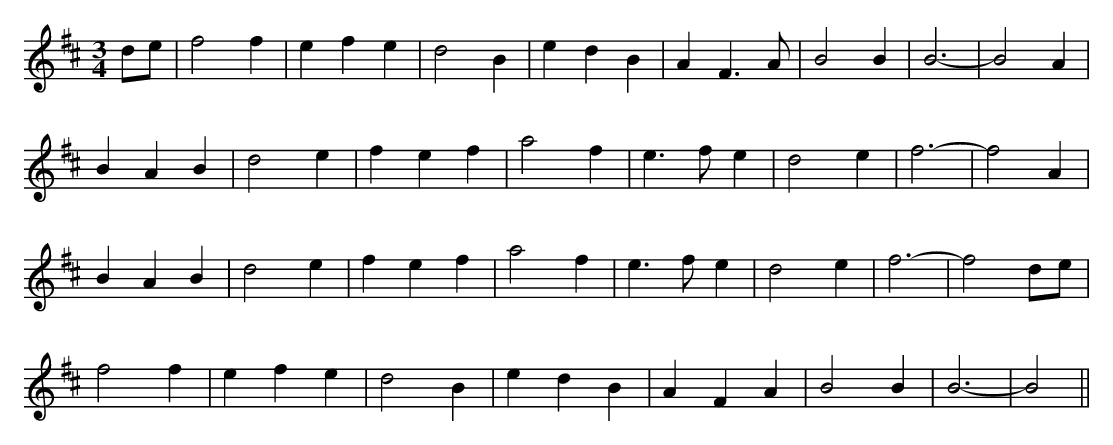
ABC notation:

X:1
M:3/4
K:Bmin
de|f4 f2|e2 f2 e2|d4 B2|e2 d2 B2|A2 F3 A|B4 B2|B6-|B4 A2|
B2 A2 B2|d4 e2|f2 e2 f2|a4 f2|e3 f e2|d4 e2|f6-|f4 A2|
B2 A2 B2|d4 e2|f2 e2 f2|a4 f2|e3 f e2|d4 e2|f6-|f4 de|
f4 f2|e2 f2 e2|d4 B2|e2 d2 B2|A2 F2 A2|B4 B2|B6-|B4||
